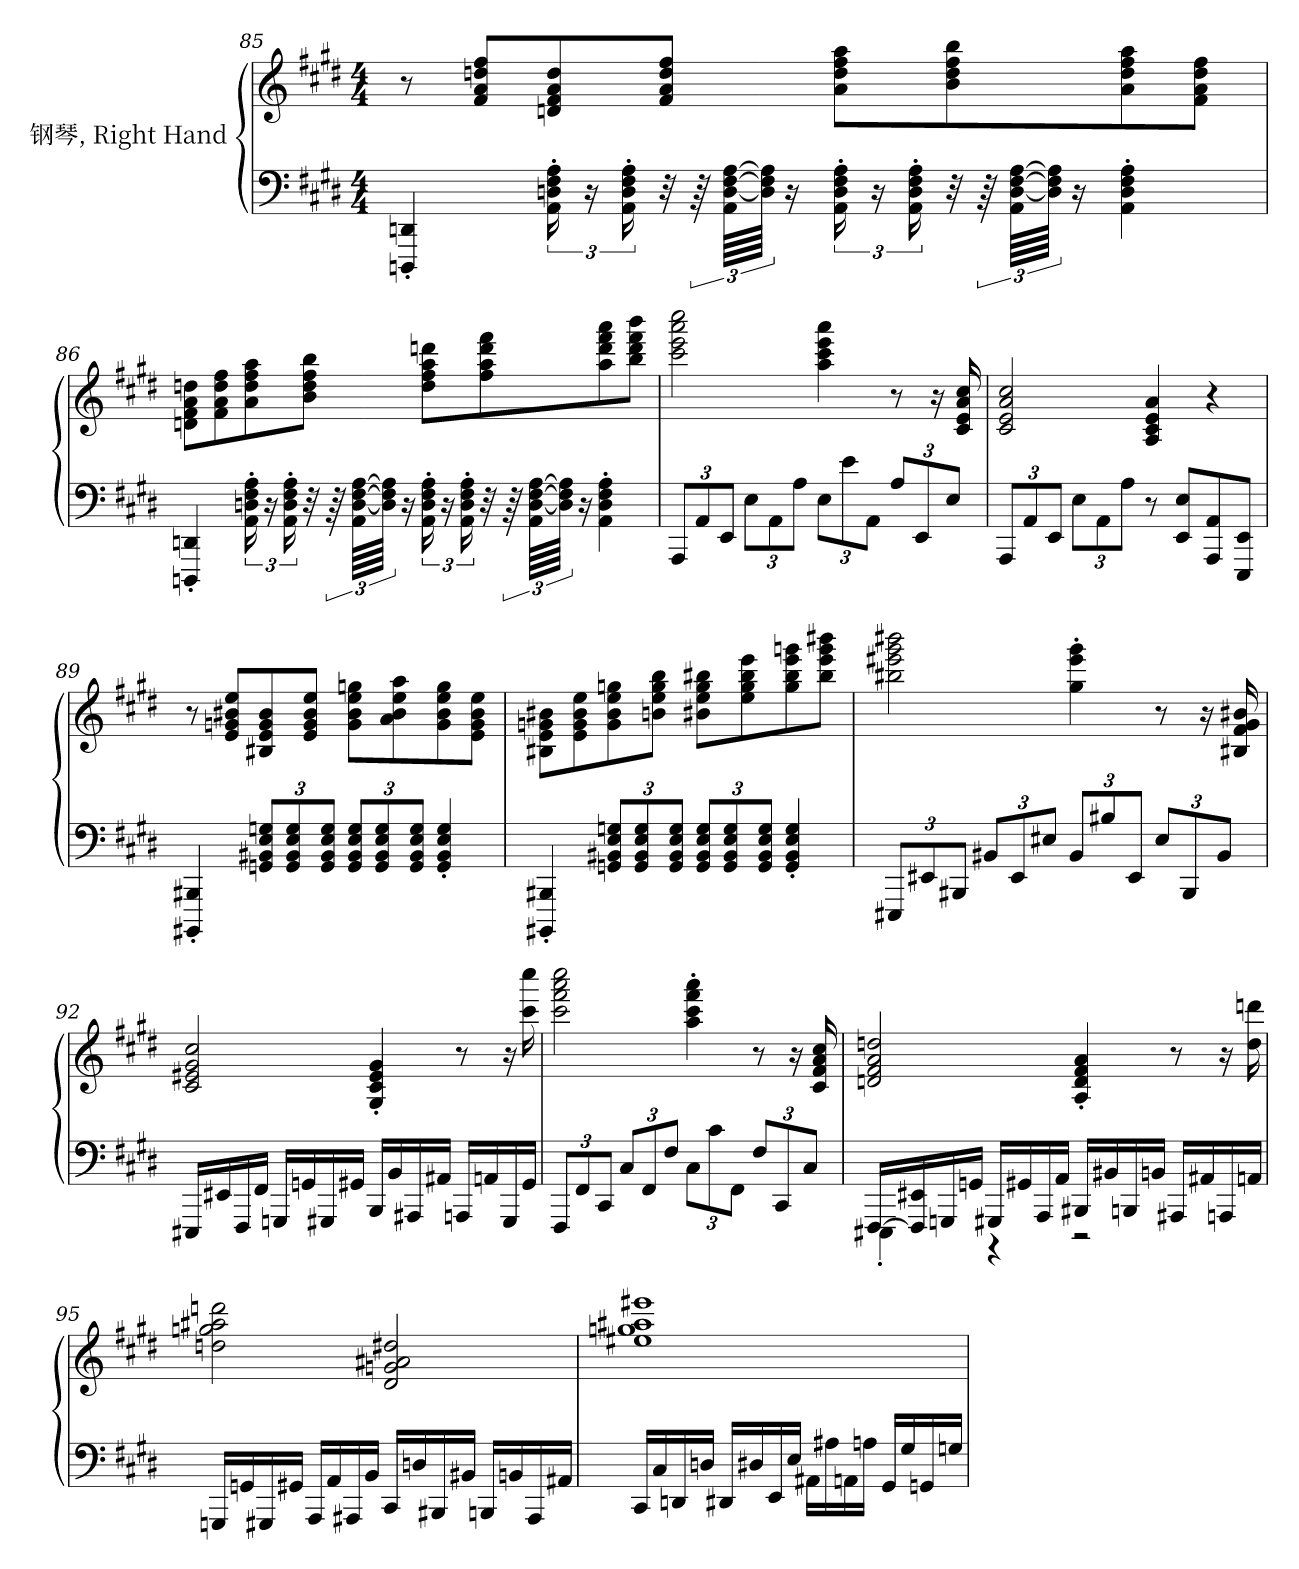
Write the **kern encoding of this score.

**kern	**kern
*part1	*part1
*staff2	*staff1
*I"钢琴, Right Hand	*
*clefF4	*clefG2
*k[f#c#g#d#]	*k[f#c#g#d#]
*M4/4	*M4/4
=85	=85
4DDDn/' 4DDn/'	8r
.	8f#/ 8a/ 8ddn/ 8ff#/L
24AA\' 24Dn\' 24F#\' 24A\'	8dn/ 8f#/ 8a/ 8dd/
24r	.
24AA\' 24D\' 24F#\' 24A\'	.
32r	8f#/ 8a/ 8dd/ 8ff#/J
96r	.
96AA\ [96D\ [96F#\ [96A\LLLL	.
96D\] 96F#\] 96A\]JJJJ	.
16r	.
24AA\' 24D\' 24F#\' 24A\'	8a\ 8dd\ 8ff#\ 8aa\L
24r	.
24AA\' 24D\' 24F#\' 24A\'	.
32r	8b\ 8dd\ 8ff#\ 8bb\
96r	.
96AA\ [96D\ [96F#\ [96A\LLLL	.
96D\] 96F#\] 96A\]JJJJ	.
16r	.
4AA\' 4D\' 4F#\' 4A\'	8a\ 8dd\ 8ff#\ 8aa\
.	8f#\ 8a\ 8dd\ 8ff#\J
!!LO:PB:g=z
=86	=86
4DDDn/' 4DDn/'	8dn\ 8f#\ 8a\ 8ddn\L
.	8f#\ 8a\ 8dd\ 8ff#\
24AA\' 24Dn\' 24F#\' 24A\'	8a\ 8dd\ 8ff#\ 8aa\
24r	.
24AA\' 24D\' 24F#\' 24A\'	.
32r	8b\ 8dd\ 8ff#\ 8bb\J
96r	.
96AA\ [96D\ [96F#\ [96A\LLLL	.
96D\] 96F#\] 96A\]JJJJ	.
16r	.
24AA\' 24D\' 24F#\' 24A\'	8dd\ 8ff#\ 8aa\ 8dddn\L
24r	.
24AA\' 24D\' 24F#\' 24A\'	.
32r	8ff#\ 8aa\ 8ddd\ 8fff#\
96r	.
96AA\ [96D\ [96F#\ [96A\LLLL	.
96D\] 96F#\] 96A\]JJJJ	.
16r	.
4AA\' 4D\' 4F#\' 4A\'	8aa\ 8ddd\ 8fff#\ 8aaa\
.	8bb\ 8ddd\ 8fff#\ 8bbb\J
=87	=87
*Xbrackettup	*
12AAA/L	2ccc#\ 2eee\ 2aaa\ 2cccc#\
12AA/	.
12EE/J	.
12E\L	.
12AA\	.
12A\J	.
12E\L	4aa\ 4ccc#\ 4eee\ 4aaa\
12e\	.
12AA\J	.
12A/L	8r
12EE/	.
.	16r
12E/J	.
.	16c#/ 16e/ 16a/ 16cc#/
!!LO:LB:g=z
=88	=88
12AAA/L	2c#/ 2e/ 2a/ 2cc#/
12AA/	.
12EE/J	.
12E\L	.
12AA\	.
12A\J	.
8r	4A/ 4c#/ 4e/ 4a/
8EE/ 8E/L	.
8AAA/ 8AA/	4r
8EEE/ 8EE/J	.
=89	=89
4BBBB#X/' 4BBB#X/'	8r
.	8e/ 8gn/ 8b#X/ 8ee/L
12GGn/ 12BB#X/ 12E/ 12Gn/L	8B#X/ 8e/ 8g/ 8b#/
12GG/ 12BB#/ 12E/ 12G/	.
.	8e/ 8g/ 8b#/ 8ee/J
12GG/ 12BB#/ 12E/ 12G/J	.
12GG/ 12BB#/ 12E/ 12G/L	8g\ 8b#\ 8ee\ 8ggn\L
12GG/ 12BB#/ 12E/ 12G/	.
.	8a\ 8b#\ 8ee\ 8aa\
12GG/ 12BB#/ 12E/ 12G/J	.
4GG/' 4BB#/' 4E/' 4G/'	8g\ 8b#\ 8ee\ 8gg\
.	8e\ 8g\ 8b#\ 8ee\J
=90	=90
4BBBB#X/' 4BBB#X/'	8B#X\ 8e\ 8gn\ 8b#X\L
.	8e\ 8g\ 8b#\ 8ee\
12GGn/ 12BB#X/ 12E/ 12Gn/L	8g\ 8b#\ 8ee\ 8ggn\
12GG/ 12BB#/ 12E/ 12G/	.
.	8bn\ 8ee\ 8gg\ 8bb\J
12GG/ 12BB#/ 12E/ 12G/J	.
12GG/ 12BB#/ 12E/ 12G/L	8b#X\ 8ee\ 8gg\ 8bb#X\L
12GG/ 12BB#/ 12E/ 12G/	.
.	8ee\ 8gg\ 8bb#\ 8eee\
12GG/ 12BB#/ 12E/ 12G/J	.
4GG/' 4BB#/' 4E/' 4G/'	8gg\ 8bb#\ 8eee\ 8gggn\
.	8bb#\ 8eee\ 8ggg\ 8bbb#X\J
!!LO:LB:g=z
=91	=91
12EEE#X/L	2bb#X\ 2eee#X\ 2ggg#\ 2bbb#X\
12EE#X/	.
12BBB#X/J	.
12BB#X/L	.
12EE#/	.
12E#X/J	.
12BB#/L	4gg#\' 4eee#\' 4ggg#\'
12B#X/	.
12EE#/J	.
12E#/L	8r
12BBB#/	.
.	16r
12BB#/J	.
.	16B#X/ 16f#/ 16g#/ 16b#X/
=92	=92
16EEE#X/LL	2c#/ 2e#X/ 2g#/ 2cc#/
16EE#X/	.
16FFF#/	.
16FF#/JJ	.
16GGGn/LL	.
16GGn/	.
16GGG#X/	.
16GG#X/JJ	.
16BBB/LL	4G#/' 4c#/' 4e#/' 4g#/'
16BB/	.
16AAA#X/	.
16AA#X/JJ	.
16AAAn/LL	8r
16AAn/	.
16GGG#/	16r
16GG#/JJ	16ccc#\ 16cccc#\
!!LO:LB:g=z
=93	=93
12FFF#/L	2ccc#\ 2fff#\ 2aaa\ 2cccc#\
12FF#/	.
12CC#/J	.
12C#/L	.
12FF#/	.
12F#/J	.
12C#\L	4aa\' 4ccc#\' 4fff#\' 4aaa\'
12c#\	.
12FF#\J	.
12F#/L	8r
12CC#/	.
.	16r
12C#/J	.
.	16c#/ 16f#/ 16a/ 16cc#/
=94	=94
*^	*
[16FFF#/LL	4EEE#X'\	2dn/ 2f#/ 2a/ 2ddn/
16FFF#/] 16EE#X/	.	.
16GGGn/	.	.
16GGn/JJ	.	.
16GGG#X/LL	4r	.
16GG#X/	.	.
16AAA/	.	.
16AA/JJ	.	.
16BBB#X/LL	2r	4A/' 4d/' 4f#/' 4a/'
16BB#X/	.	.
16BBBn/	.	.
16BBn/JJ	.	.
16AAA#X/LL	.	8r
16AA#X/	.	.
16AAAn/	.	16r
16AAn/JJ	.	16dd\ 16dddn\
*v	*v	*
!!LO:LB:g=z
=95	=95
16GGGn/LL	2ddn\ 2ggn\ 2aa#X\ 2dddn\
16GGn/	.
16GGG#X/	.
16GG#X/JJ	.
16AAA/LL	.
16AA/	.
16AAA#X/	.
16BB/JJ	.
16CC#/LL	2d#/ 2gn/ 2a#X/ 2dd#X/
16Dn/	.
16BBB#X/	.
16BB#X/JJ	.
16BBBn/LL	.
16BBn/	.
16AAA#/	.
16AA#X/JJ	.
!!LO:LB:g=z
=96	=96
16CC#/LL	1ee#X 1ggn 1aa#X 1eee#X
16C#/	.
16DDn/	.
16Dn/JJ	.
16DD#X/LL	.
16D#X/	.
16EE/	.
16E/JJ	.
16AA#X\LL	.
16A#X\	.
16AAn\	.
16An\JJ	.
16GG#/LL	.
16G#/	.
16GGn/	.
16Gn/JJ	.
=	=
*-	*-
